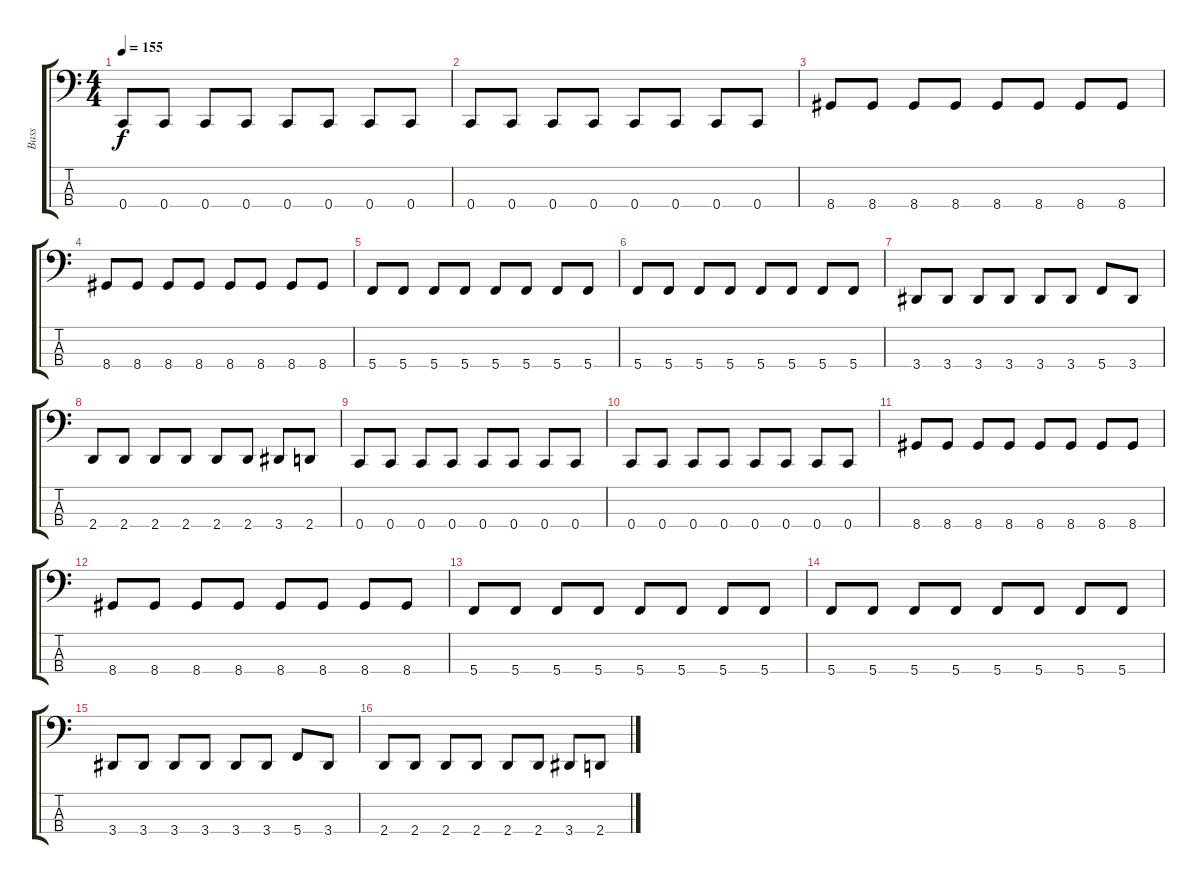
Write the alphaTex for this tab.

\track ("Bass" "Bass") {instrument electricbassfinger}
\staff {score tabs}
\tuning (F2 C2 G1 C1) {hide}
\ts (4 4)
\tempo 155
\clef f4
\ks c
0.4.8{dy f instrument electricbassfinger} 0.4.8 0.4.8 0.4.8 0.4.8 0.4.8 0.4.8 0.4.8 |
0.4.8 0.4.8 0.4.8 0.4.8 0.4.8 0.4.8 0.4.8 0.4.8 |
8.4.8 8.4.8 8.4.8 8.4.8 8.4.8 8.4.8 8.4.8 8.4.8 |
8.4.8 8.4.8 8.4.8 8.4.8 8.4.8 8.4.8 8.4.8 8.4.8 |
5.4.8 5.4.8 5.4.8 5.4.8 5.4.8 5.4.8 5.4.8 5.4.8 |
5.4.8 5.4.8 5.4.8 5.4.8 5.4.8 5.4.8 5.4.8 5.4.8 |
3.4.8 3.4.8 3.4.8 3.4.8 3.4.8 3.4.8 5.4.8 3.4.8 |
2.4.8 2.4.8 2.4.8 2.4.8 2.4.8 2.4.8 3.4.8 2.4.8 |
0.4.8 0.4.8 0.4.8 0.4.8 0.4.8 0.4.8 0.4.8 0.4.8 |
0.4.8 0.4.8 0.4.8 0.4.8 0.4.8 0.4.8 0.4.8 0.4.8 |
8.4.8 8.4.8 8.4.8 8.4.8 8.4.8 8.4.8 8.4.8 8.4.8 |
8.4.8 8.4.8 8.4.8 8.4.8 8.4.8 8.4.8 8.4.8 8.4.8 |
5.4.8 5.4.8 5.4.8 5.4.8 5.4.8 5.4.8 5.4.8 5.4.8 |
5.4.8 5.4.8 5.4.8 5.4.8 5.4.8 5.4.8 5.4.8 5.4.8 |
3.4.8 3.4.8 3.4.8 3.4.8 3.4.8 3.4.8 5.4.8 3.4.8 |
2.4.8 2.4.8 2.4.8 2.4.8 2.4.8 2.4.8 3.4.8 2.4.8
